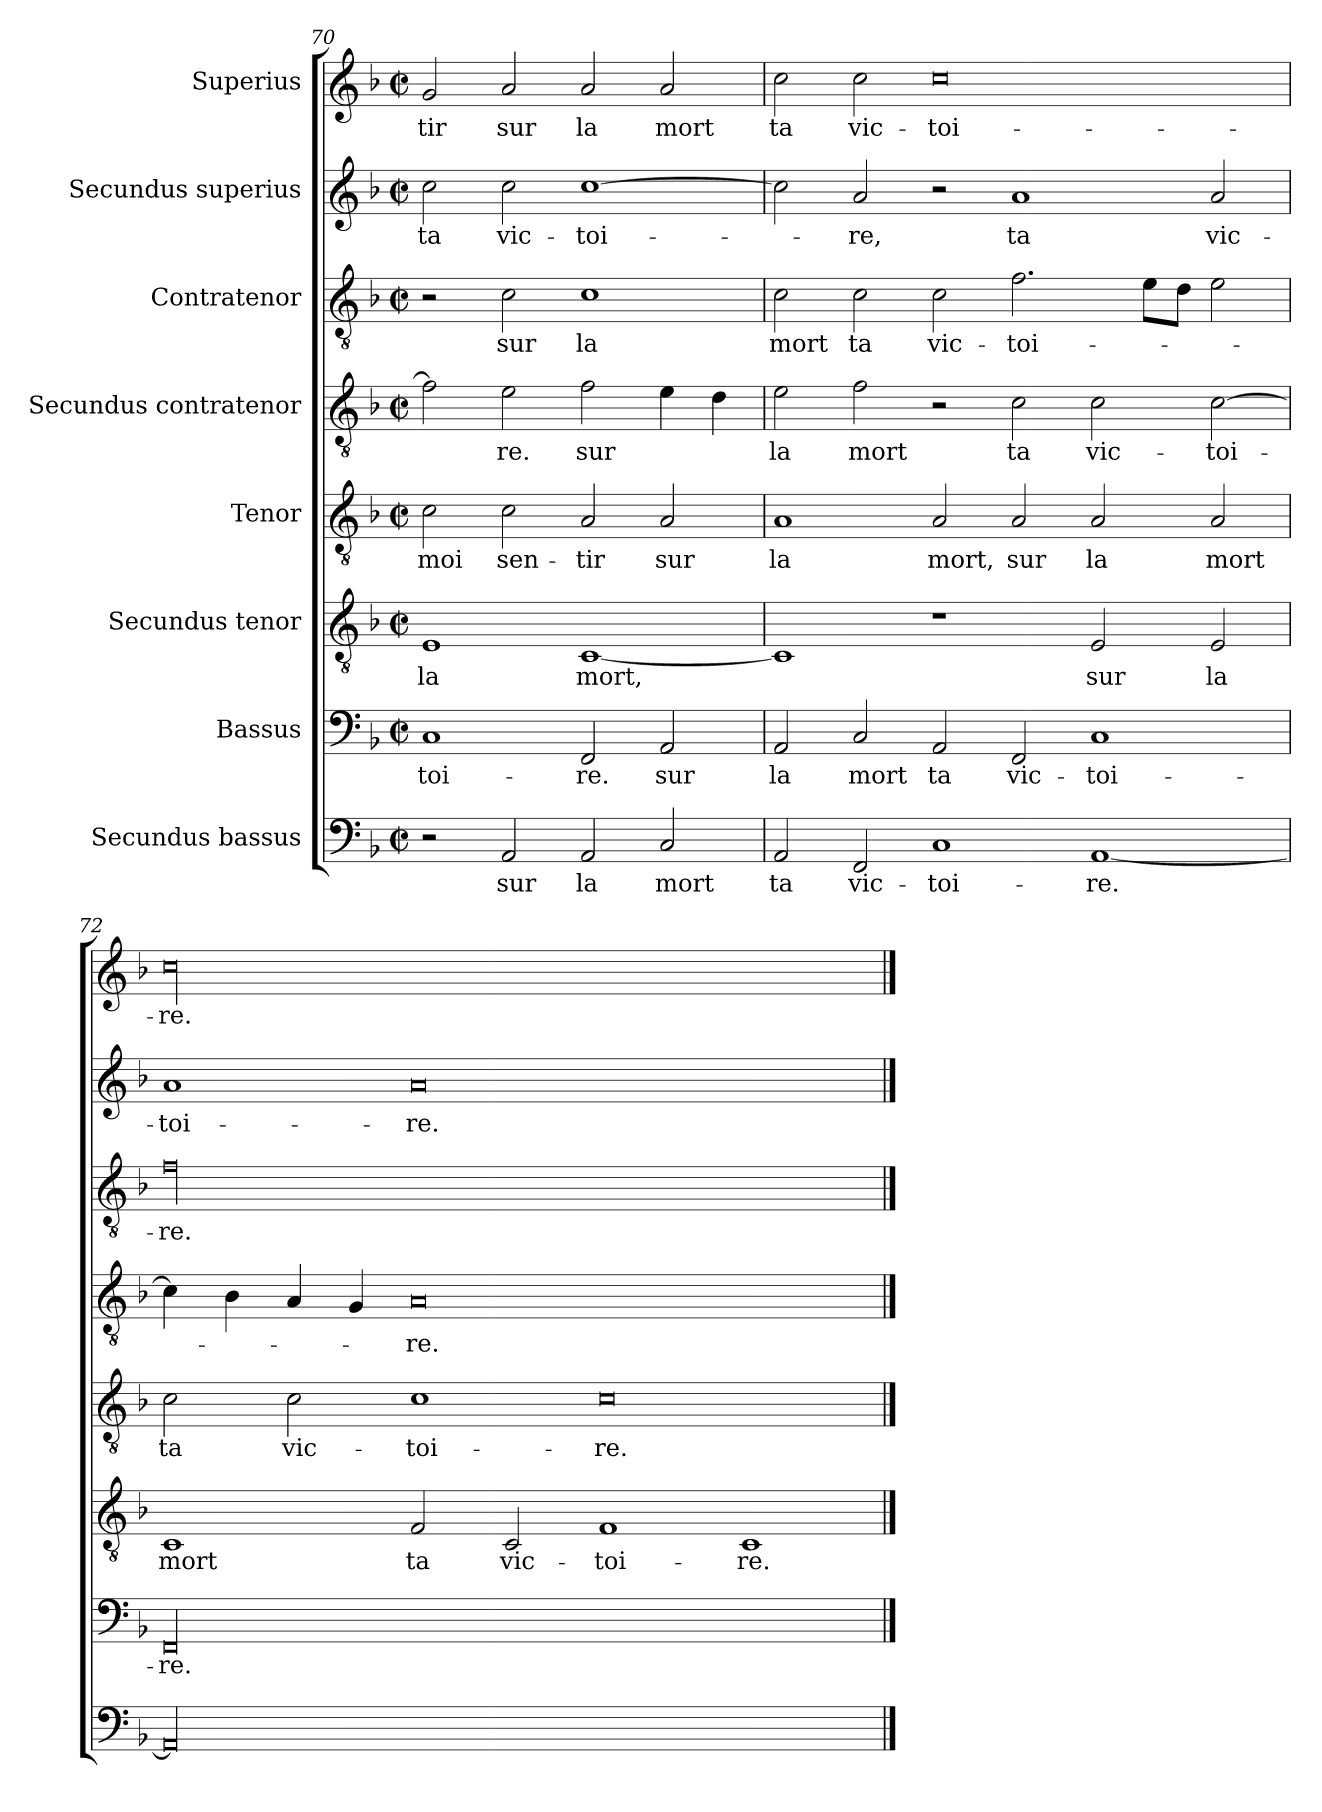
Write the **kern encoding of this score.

**kern	**text	**kern	**text	**kern	**text	**kern	**text	**kern	**text	**kern	**text	**kern	**text	**kern	**text
*part8	*part8	*part7	*part7	*part6	*part6	*part5	*part5	*part4	*part4	*part3	*part3	*part2	*part2	*part1	*part1
*staff8	*staff8	*staff7	*staff7	*staff6	*staff6	*staff5	*staff5	*staff4	*staff4	*staff3	*staff3	*staff2	*staff2	*staff1	*staff1
*I"Secundus bassus	*	*I"Bassus	*	*I"Secundus tenor	*	*I"Tenor	*	*I"Secundus contratenor	*	*I"Contratenor	*	*I"Secundus superius	*	*I"Superius	*
!!LO:LB:g=z
*clefF4	*	*clefF4	*	*clefGv2	*	*clefGv2	*	*clefGv2	*	*clefGv2	*	*clefG2	*	*clefG2	*
*k[b-]	*	*k[b-]	*	*k[b-]	*	*k[b-]	*	*k[b-]	*	*k[b-]	*	*k[b-]	*	*k[b-]	*
*F:	*	*F:	*	*F:	*	*F:	*	*F:	*	*F:	*	*F:	*	*F:	*
*M2/2	*	*M2/2	*	*M2/2	*	*M2/2	*	*M2/2	*	*M2/2	*	*M2/2	*	*M2/2	*
*met(c|)	*	*met(c|)	*	*met(c|)	*	*met(c|)	*	*met(c|)	*	*met(c|)	*	*met(c|)	*	*met(c|)	*
=70	=70	=70	=70	=70	=70	=70	=70	=70	=70	=70	=70	=70	=70	=70	=70
2r	.	1C/	-toi-	1E/	la	2c\	moi	2f\]	.	2r	.	2cc\	ta	2g/	-tir
2AA/	sur	.	.	.	.	2c\	sen-	2e\	-re.	2c\	sur	2cc\	vic-	2a/	sur
2AA/	la	2FF/	-re.	[1C/	mort,	2A/	-tir	2f\	sur	1c\	la	[1cc\	-toi-	2a/	la
2C/	mort	2AA/	sur	.	.	2A/	sur	4e\	.	.	.	.	.	2a/	mort
.	.	.	.	.	.	.	.	4d\	.	.	.	.	.	.	.
=71	=71	=71	=71	=71	=71	=71	=71	=71	=71	=71	=71	=71	=71	=71	=71
2AA/	ta	2AA/	la	1C/]	.	1A/	la	2e\	la	2c\	mort	2cc\]	.	2cc\	ta
2FF/	vic-	2C/	mort	.	.	.	.	2f\	mort	2c\	ta	2a/	-re,	2cc\	vic-
1C/	-toi-	2AA/	ta	1r	.	2A/	mort,	2r	.	2c\	vic-	2r	.	0cc\	-toi-
.	.	2FF/	vic-	.	.	2A/	sur	2c\	ta	2.f\	-toi-	1a/	ta	.	.
[1AA/	-re.	1C/	-toi-	2E/	sur	2A/	la	2c\	vic-	.	.	.	.	.	.
.	.	.	.	.	.	.	.	.	.	8e\L	.	.	.	.	.
.	.	.	.	.	.	.	.	.	.	8d\J	.	.	.	.	.
.	.	.	.	2E/	la	2A/	mort	[2c\	-toi-	2e\	.	2a/	vic-	.	.
=72	=72	=72	=72	=72	=72	=72	=72	=72	=72	=72	=72	=72	=72	=72	=72
00AA/]	.	00FF/	re.	1C/	mort	2c\	ta	4c\]	.	00f\	-re.	1a/	-toi-	00cc\	-re.
.	.	.	.	.	.	.	.	4B-\	.	.	.	.	.	.	.
.	.	.	.	.	.	2c\	vic-	4A/	.	.	.	.	.	.	.
.	.	.	.	.	.	.	.	4G/	.	.	.	.	.	.	.
.	.	.	.	2F/	ta	1c\	-toi-	0A/	-re.	.	.	0a/	-re.	.	.
.	.	.	.	2C/	vic-	.	.	.	.	.	.	.	.	.	.
.	.	.	.	1F/	-toi-	0c\	-re.	.	.	.	.	.	.	.	.
.	.	.	.	1C/	-re.	.	.	1ryy	.	.	.	1ryy	.	.	.
==	==	==	==	==	==	==	==	==	==	==	==	==	==	==	==
*-	*-	*-	*-	*-	*-	*-	*-	*-	*-	*-	*-	*-	*-	*-	*-
